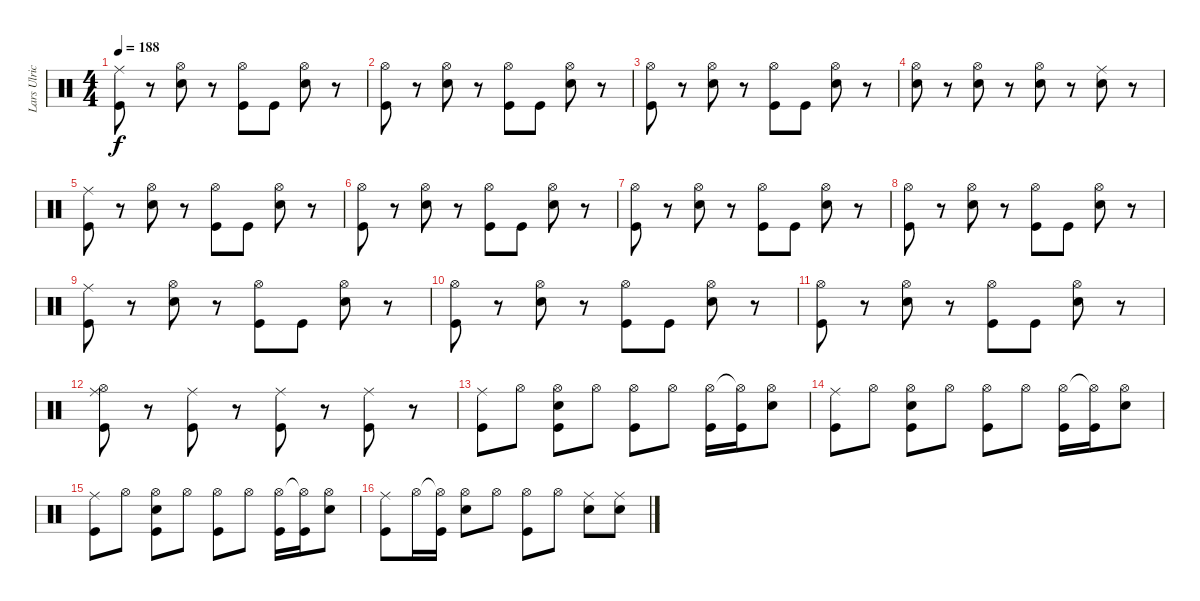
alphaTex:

\track ("Lars Ulrich" "Lars Ulric") {instrument percussion}
\staff {score}
\articulation defaults
\ts (4 4)
\tempo 188
\clef neutral
\ks c
("Ride (middle)" "Kick (hit)").8{dy f} r.8 ("Hi-Hat (open)" "Snare (hit) 2").8 r.8 ("Hi-Hat (open)" "Kick (hit)").8 "Kick (hit)".8 ("Hi-Hat (open)" "Snare (hit) 2").8 r.8 |
("Hi-Hat (open)" "Kick (hit)").8 r.8 ("Hi-Hat (open)" "Snare (hit) 2").8 r.8 ("Hi-Hat (open)" "Kick (hit)").8 "Kick (hit)".8 ("Hi-Hat (open)" "Snare (hit) 2").8 r.8 |
("Hi-Hat (open)" "Kick (hit)").8 r.8 ("Hi-Hat (open)" "Snare (hit) 2").8 r.8 ("Hi-Hat (open)" "Kick (hit)").8 "Kick (hit)".8 ("Hi-Hat (open)" "Snare (hit) 2").8 r.8 |
("Hi-Hat (open)" "Snare (hit) 2").8 r.8 ("Hi-Hat (open)" "Snare (hit) 2").8 r.8 ("Hi-Hat (open)" "Snare (hit) 2").8 r.8 ("Ride (middle)" "Snare (hit) 2").8 r.8 |
("Ride (middle)" "Kick (hit)").8 r.8 ("Hi-Hat (open)" "Snare (hit) 2").8 r.8 ("Hi-Hat (open)" "Kick (hit)").8 "Kick (hit)".8 ("Hi-Hat (open)" "Snare (hit) 2").8 r.8 |
("Hi-Hat (open)" "Kick (hit)").8 r.8 ("Hi-Hat (open)" "Snare (hit) 2").8 r.8 ("Hi-Hat (open)" "Kick (hit)").8 "Kick (hit)".8 ("Hi-Hat (open)" "Snare (hit) 2").8 r.8 |
("Hi-Hat (open)" "Kick (hit)").8 r.8 ("Hi-Hat (open)" "Snare (hit) 2").8 r.8 ("Hi-Hat (open)" "Kick (hit)").8 "Kick (hit)".8 ("Hi-Hat (open)" "Snare (hit) 2").8 r.8 |
("Hi-Hat (open)" "Kick (hit)").8 r.8 ("Hi-Hat (open)" "Snare (hit) 2").8 r.8 ("Hi-Hat (open)" "Kick (hit)").8 "Kick (hit)".8 ("Hi-Hat (open)" "Snare (hit) 2").8 r.8 |
("Ride (middle)" "Kick (hit)").8 r.8 ("Hi-Hat (open)" "Snare (hit) 2").8 r.8 ("Hi-Hat (open)" "Kick (hit)").8 "Kick (hit)".8 ("Hi-Hat (open)" "Snare (hit) 2").8 r.8 |
("Hi-Hat (open)" "Kick (hit)").8 r.8 ("Hi-Hat (open)" "Snare (hit) 2").8 r.8 ("Hi-Hat (open)" "Kick (hit)").8 "Kick (hit)".8 ("Hi-Hat (open)" "Snare (hit) 2").8 r.8 |
("Hi-Hat (open)" "Kick (hit)").8 r.8 ("Hi-Hat (open)" "Snare (hit) 2").8 r.8 ("Hi-Hat (open)" "Kick (hit)").8 "Kick (hit)".8 ("Hi-Hat (open)" "Snare (hit) 2").8 r.8 |
("Ride (middle)" "Hi-Hat (open)" "Kick (hit)").8 r.8 ("Ride (middle)" "Kick (hit)").8 r.8 ("Ride (middle)" "Kick (hit)").8 r.8 ("Ride (middle)" "Kick (hit)").8 r.8 |
("Ride (middle)" "Kick (hit)").8 "Hi-Hat (open)".8 ("Hi-Hat (open)" "Snare (hit) 2" "Kick (hit)").8 "Hi-Hat (open)".8 ("Hi-Hat (open)" "Kick (hit)").8 "Hi-Hat (open)".8 ("Hi-Hat (open)" "Kick (hit)").16 ("Hi-Hat (open)"{t} "Kick (hit)").16 ("Hi-Hat (open)" "Snare (hit) 2").8 |
("Ride (middle)" "Kick (hit)").8 "Hi-Hat (open)".8 ("Hi-Hat (open)" "Snare (hit) 2" "Kick (hit)").8 "Hi-Hat (open)".8 ("Hi-Hat (open)" "Kick (hit)").8 "Hi-Hat (open)".8 ("Hi-Hat (open)" "Kick (hit)").16 ("Hi-Hat (open)"{t} "Kick (hit)").16 ("Hi-Hat (open)" "Snare (hit) 2").8 |
("Ride (middle)" "Kick (hit)").8 "Hi-Hat (open)".8 ("Hi-Hat (open)" "Snare (hit) 2" "Kick (hit)").8 "Hi-Hat (open)".8 ("Hi-Hat (open)" "Kick (hit)").8 "Hi-Hat (open)".8 ("Hi-Hat (open)" "Kick (hit)").16 ("Hi-Hat (open)"{t} "Kick (hit)").16 ("Hi-Hat (open)" "Snare (hit) 2").8 |
("Ride (middle)" "Kick (hit)").8 "Hi-Hat (open)".16 ("Hi-Hat (open)"{t} "Kick (hit)").16 ("Hi-Hat (open)" "Snare (hit) 2").8 "Hi-Hat (open)".8 ("Hi-Hat (open)" "Kick (hit)").8 "Hi-Hat (open)".8 ("Ride (middle)" "Snare (hit) 2").8 ("Ride (middle)" "Snare (hit) 2").8
